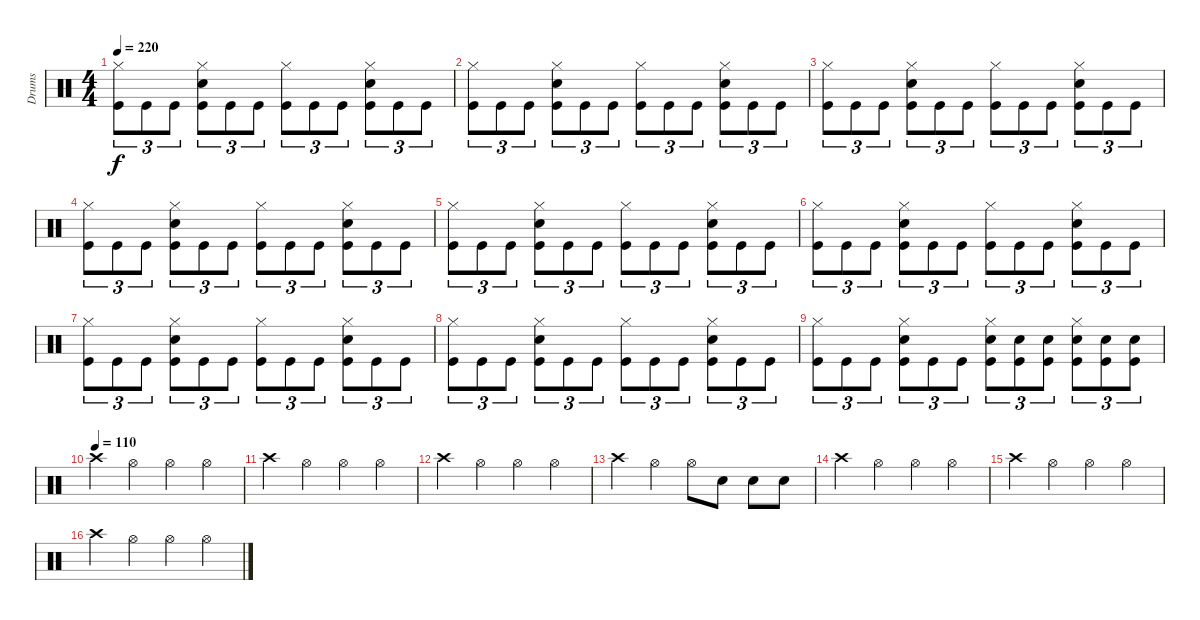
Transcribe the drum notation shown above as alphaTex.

\track ("Drums" "Drums") {instrument percussion}
\staff {score}
\articulation defaults
\ts (4 4)
\tempo 220
\clef neutral
\ks c
("Hi-Hat (closed)" "Kick (hit)").8{tu (3 2) dy f} "Kick (hit)".8{tu (3 2)} "Kick (hit)".8{tu (3 2)} ("Electric Snare (hit)" "Hi-Hat (closed)" "Kick (hit)").8{tu (3 2)} "Kick (hit)".8{tu (3 2)} "Kick (hit)".8{tu (3 2)} ("Hi-Hat (closed)" "Kick (hit)").8{tu (3 2)} "Kick (hit)".8{tu (3 2)} "Kick (hit)".8{tu (3 2)} ("Electric Snare (hit)" "Hi-Hat (closed)" "Kick (hit)").8{tu (3 2)} "Kick (hit)".8{tu (3 2)} "Kick (hit)".8{tu (3 2)} |
("Hi-Hat (closed)" "Kick (hit)").8{tu (3 2)} "Kick (hit)".8{tu (3 2)} "Kick (hit)".8{tu (3 2)} ("Electric Snare (hit)" "Hi-Hat (closed)" "Kick (hit)").8{tu (3 2)} "Kick (hit)".8{tu (3 2)} "Kick (hit)".8{tu (3 2)} ("Hi-Hat (closed)" "Kick (hit)").8{tu (3 2)} "Kick (hit)".8{tu (3 2)} "Kick (hit)".8{tu (3 2)} ("Electric Snare (hit)" "Hi-Hat (closed)" "Kick (hit)").8{tu (3 2)} "Kick (hit)".8{tu (3 2)} "Kick (hit)".8{tu (3 2)} |
("Hi-Hat (closed)" "Kick (hit)").8{tu (3 2)} "Kick (hit)".8{tu (3 2)} "Kick (hit)".8{tu (3 2)} ("Electric Snare (hit)" "Hi-Hat (closed)" "Kick (hit)").8{tu (3 2)} "Kick (hit)".8{tu (3 2)} "Kick (hit)".8{tu (3 2)} ("Hi-Hat (closed)" "Kick (hit)").8{tu (3 2)} "Kick (hit)".8{tu (3 2)} "Kick (hit)".8{tu (3 2)} ("Electric Snare (hit)" "Hi-Hat (closed)" "Kick (hit)").8{tu (3 2)} "Kick (hit)".8{tu (3 2)} "Kick (hit)".8{tu (3 2)} |
("Hi-Hat (closed)" "Kick (hit)").8{tu (3 2)} "Kick (hit)".8{tu (3 2)} "Kick (hit)".8{tu (3 2)} ("Electric Snare (hit)" "Hi-Hat (closed)" "Kick (hit)").8{tu (3 2)} "Kick (hit)".8{tu (3 2)} "Kick (hit)".8{tu (3 2)} ("Hi-Hat (closed)" "Kick (hit)").8{tu (3 2)} "Kick (hit)".8{tu (3 2)} "Kick (hit)".8{tu (3 2)} ("Electric Snare (hit)" "Hi-Hat (closed)" "Kick (hit)").8{tu (3 2)} "Kick (hit)".8{tu (3 2)} "Kick (hit)".8{tu (3 2)} |
("Hi-Hat (closed)" "Kick (hit)").8{tu (3 2)} "Kick (hit)".8{tu (3 2)} "Kick (hit)".8{tu (3 2)} ("Electric Snare (hit)" "Hi-Hat (closed)" "Kick (hit)").8{tu (3 2)} "Kick (hit)".8{tu (3 2)} "Kick (hit)".8{tu (3 2)} ("Hi-Hat (closed)" "Kick (hit)").8{tu (3 2)} "Kick (hit)".8{tu (3 2)} "Kick (hit)".8{tu (3 2)} ("Electric Snare (hit)" "Hi-Hat (closed)" "Kick (hit)").8{tu (3 2)} "Kick (hit)".8{tu (3 2)} "Kick (hit)".8{tu (3 2)} |
("Hi-Hat (closed)" "Kick (hit)").8{tu (3 2)} "Kick (hit)".8{tu (3 2)} "Kick (hit)".8{tu (3 2)} ("Electric Snare (hit)" "Hi-Hat (closed)" "Kick (hit)").8{tu (3 2)} "Kick (hit)".8{tu (3 2)} "Kick (hit)".8{tu (3 2)} ("Hi-Hat (closed)" "Kick (hit)").8{tu (3 2)} "Kick (hit)".8{tu (3 2)} "Kick (hit)".8{tu (3 2)} ("Electric Snare (hit)" "Hi-Hat (closed)" "Kick (hit)").8{tu (3 2)} "Kick (hit)".8{tu (3 2)} "Kick (hit)".8{tu (3 2)} |
("Hi-Hat (closed)" "Kick (hit)").8{tu (3 2)} "Kick (hit)".8{tu (3 2)} "Kick (hit)".8{tu (3 2)} ("Electric Snare (hit)" "Hi-Hat (closed)" "Kick (hit)").8{tu (3 2)} "Kick (hit)".8{tu (3 2)} "Kick (hit)".8{tu (3 2)} ("Hi-Hat (closed)" "Kick (hit)").8{tu (3 2)} "Kick (hit)".8{tu (3 2)} "Kick (hit)".8{tu (3 2)} ("Electric Snare (hit)" "Hi-Hat (closed)" "Kick (hit)").8{tu (3 2)} "Kick (hit)".8{tu (3 2)} "Kick (hit)".8{tu (3 2)} |
("Hi-Hat (closed)" "Kick (hit)").8{tu (3 2)} "Kick (hit)".8{tu (3 2)} "Kick (hit)".8{tu (3 2)} ("Electric Snare (hit)" "Hi-Hat (closed)" "Kick (hit)").8{tu (3 2)} "Kick (hit)".8{tu (3 2)} "Kick (hit)".8{tu (3 2)} ("Hi-Hat (closed)" "Kick (hit)").8{tu (3 2)} "Kick (hit)".8{tu (3 2)} "Kick (hit)".8{tu (3 2)} ("Electric Snare (hit)" "Hi-Hat (closed)" "Kick (hit)").8{tu (3 2)} "Kick (hit)".8{tu (3 2)} "Kick (hit)".8{tu (3 2)} |
("Hi-Hat (closed)" "Kick (hit)").8{tu (3 2)} "Kick (hit)".8{tu (3 2)} "Kick (hit)".8{tu (3 2)} ("Electric Snare (hit)" "Hi-Hat (closed)" "Kick (hit)").8{tu (3 2)} "Kick (hit)".8{tu (3 2)} "Kick (hit)".8{tu (3 2)} ("Electric Snare (hit)" "Hi-Hat (closed)" "Kick (hit)").8{tu (3 2)} ("Electric Snare (hit)" "Kick (hit)").8{tu (3 2)} ("Electric Snare (hit)" "Kick (hit)").8{tu (3 2)} ("Electric Snare (hit)" "Hi-Hat (closed)" "Kick (hit)").8{tu (3 2)} ("Electric Snare (hit)" "Kick (hit)").8{tu (3 2)} ("Electric Snare (hit)" "Kick (hit)").8{tu (3 2)} |
\tempo (110)
"Crash high (hit)".4 "Hi-Hat (open)".4 "Hi-Hat (open)".4 "Hi-Hat (open)".4 |
"Crash high (hit)".4 "Hi-Hat (open)".4 "Hi-Hat (open)".4 "Hi-Hat (open)".4 |
"Crash high (hit)".4 "Hi-Hat (open)".4 "Hi-Hat (open)".4 "Hi-Hat (open)".4 |
"Crash high (hit)".4 "Hi-Hat (open)".4 "Hi-Hat (open)".8 "Electric Snare (hit)".8 "Electric Snare (hit)".8 "Electric Snare (hit)".8 |
"Crash high (hit)".4 "Hi-Hat (open)".4 "Hi-Hat (open)".4 "Hi-Hat (open)".4 |
"Crash high (hit)".4 "Hi-Hat (open)".4 "Hi-Hat (open)".4 "Hi-Hat (open)".4 |
"Crash high (hit)".4 "Hi-Hat (open)".4 "Hi-Hat (open)".4 "Hi-Hat (open)".4
